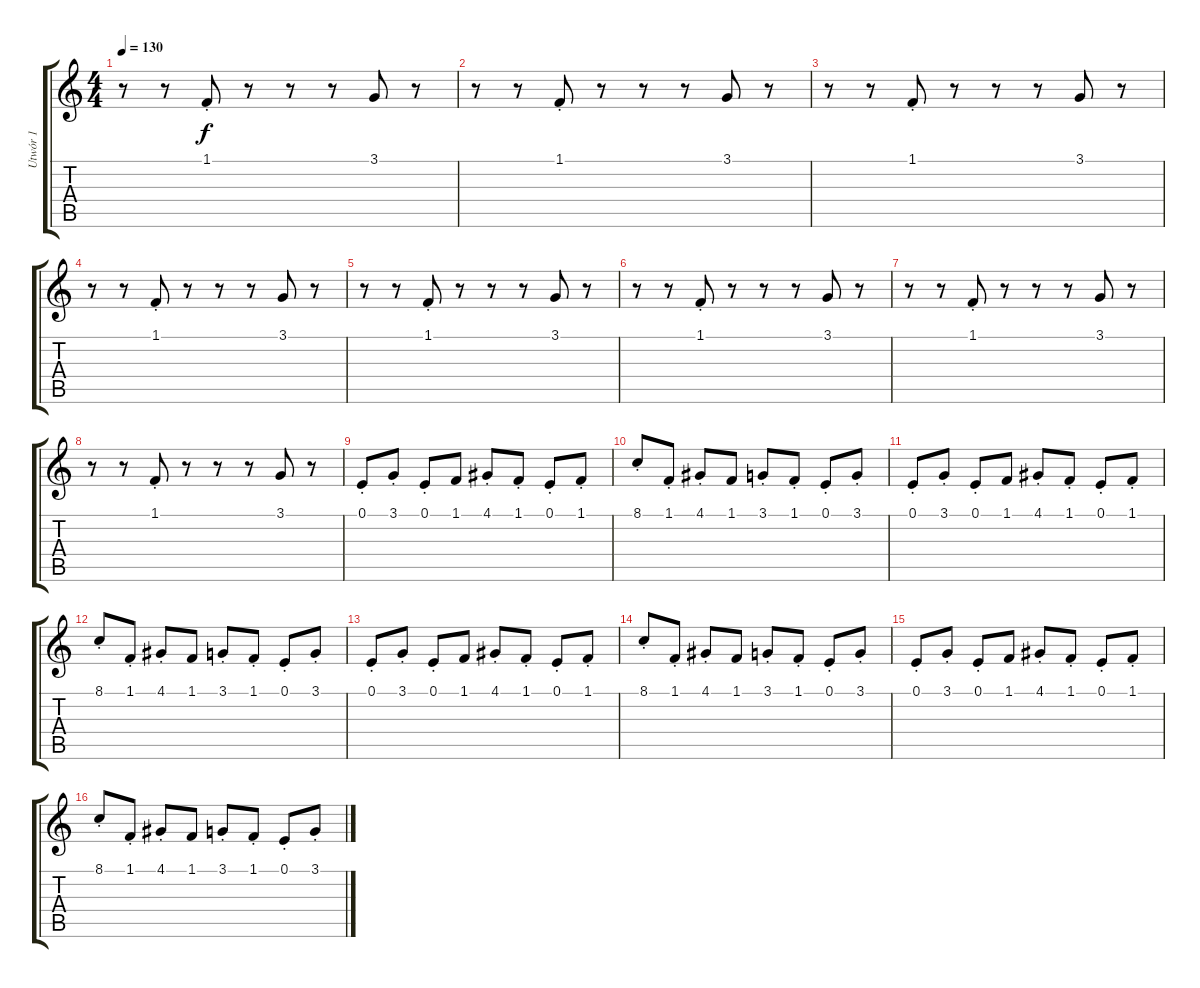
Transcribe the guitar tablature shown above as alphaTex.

\track ("Utwór 1" "Utwór 1") {instrument choiraahs}
\staff {score tabs}
\tuning (E4 B3 G3 D3 A2 E2) {hide}
\ts (4 4)
\tempo 130
\clef g2
\ks c
r.8{dy f} r.8 1.1{st}.8 r.8 r.8 r.8 3.1.8 r.8 |
r.8 r.8 1.1{st}.8 r.8 r.8 r.8 3.1.8 r.8 |
r.8 r.8 1.1{st}.8 r.8 r.8 r.8 3.1.8 r.8 |
r.8 r.8 1.1{st}.8 r.8 r.8 r.8 3.1.8 r.8 |
r.8 r.8 1.1{st}.8 r.8 r.8 r.8 3.1.8 r.8 |
r.8 r.8 1.1{st}.8 r.8 r.8 r.8 3.1.8 r.8 |
r.8 r.8 1.1{st}.8 r.8 r.8 r.8 3.1.8 r.8 |
r.8 r.8 1.1{st}.8 r.8 r.8 r.8 3.1.8 r.8 |
0.1{st}.8 3.1{st}.8 0.1{st}.8 1.1.8 4.1{st}.8 1.1{st}.8 0.1{st}.8 1.1{st}.8 |
8.1{st}.8 1.1{st}.8 4.1{st}.8 1.1.8 3.1{st}.8 1.1{st}.8 0.1{st}.8 3.1{st}.8 |
0.1{st}.8 3.1{st}.8 0.1{st}.8 1.1.8 4.1{st}.8 1.1{st}.8 0.1{st}.8 1.1{st}.8 |
8.1{st}.8 1.1{st}.8 4.1{st}.8 1.1.8 3.1{st}.8 1.1{st}.8 0.1{st}.8 3.1{st}.8 |
0.1{st}.8 3.1{st}.8 0.1{st}.8 1.1.8 4.1{st}.8 1.1{st}.8 0.1{st}.8 1.1{st}.8 |
8.1{st}.8 1.1{st}.8 4.1{st}.8 1.1.8 3.1{st}.8 1.1{st}.8 0.1{st}.8 3.1{st}.8 |
0.1{st}.8 3.1{st}.8 0.1{st}.8 1.1.8 4.1{st}.8 1.1{st}.8 0.1{st}.8 1.1{st}.8 |
8.1{st}.8 1.1{st}.8 4.1{st}.8 1.1.8 3.1{st}.8 1.1{st}.8 0.1{st}.8 3.1{st}.8
